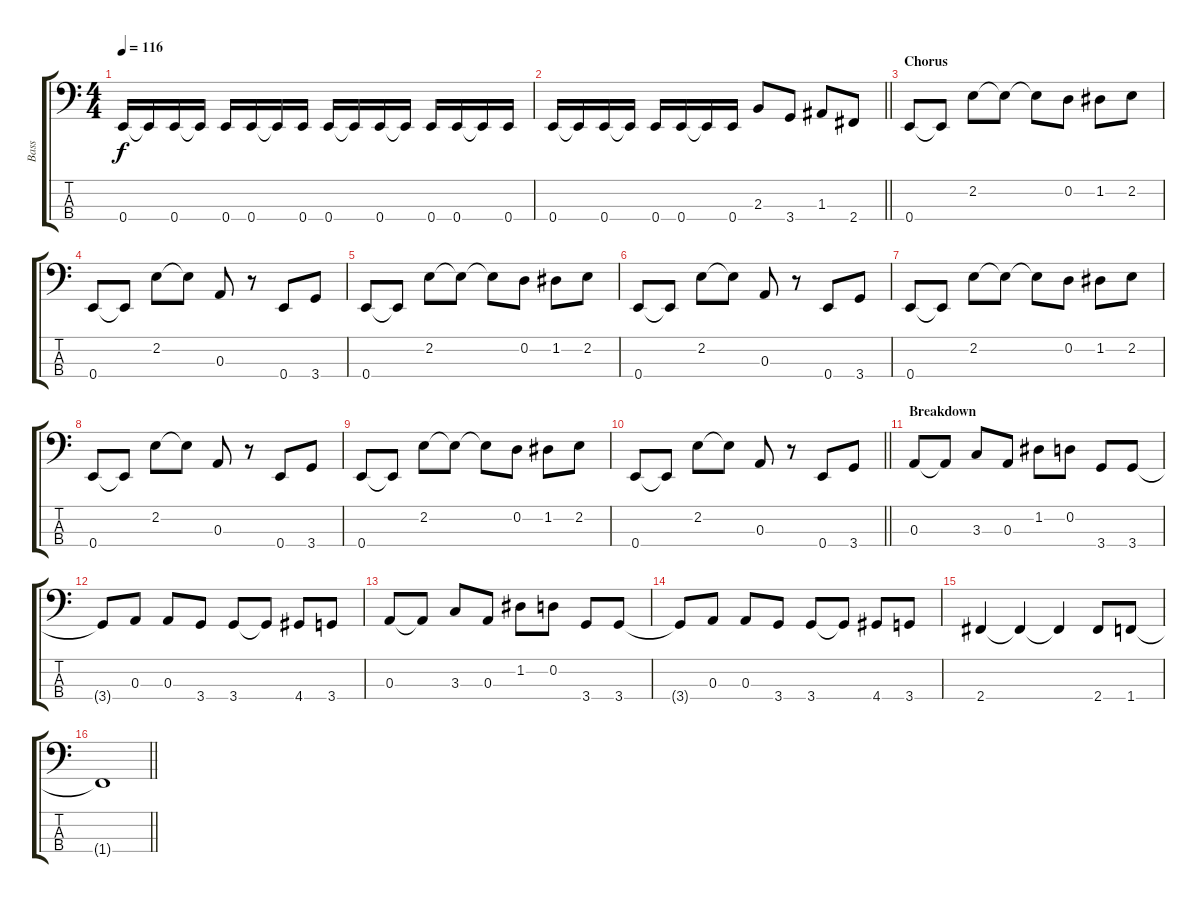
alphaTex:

\track ("Bass" "Bass") {instrument electricbassfinger}
\staff {score tabs}
\tuning (G2 D2 A1 E1) {hide}
\ts (4 4)
\tempo 116
\clef f4
\ks c
0.4.16{dy f} 0.4{t}.16 0.4.16 0.4{t}.16 0.4.16 0.4.16 0.4{t}.16 0.4.16 0.4.16 0.4{t}.16 0.4.16 0.4{t}.16 0.4.16 0.4.16 0.4{t}.16 0.4.16 |
\barLineRight lightlight
0.4.16 0.4{t}.16 0.4.16 0.4{t}.16 0.4.16 0.4.16 0.4{t}.16 0.4.16 2.3.8 3.4.8 1.3.8 2.4.8 |
\section ("" "Chorus")
0.4.8 0.4{t}.8 2.2.8 2.2{t}.8 2.2{t}.8 0.2.8 1.2.8 2.2.8 |
0.4.8 0.4{t}.8 2.2.8 2.2{t}.8 0.3.8 r.8 0.4.8 3.4.8 |
0.4.8 0.4{t}.8 2.2.8 2.2{t}.8 2.2{t}.8 0.2.8 1.2.8 2.2.8 |
0.4.8 0.4{t}.8 2.2.8 2.2{t}.8 0.3.8 r.8 0.4.8 3.4.8 |
0.4.8 0.4{t}.8 2.2.8 2.2{t}.8 2.2{t}.8 0.2.8 1.2.8 2.2.8 |
0.4.8 0.4{t}.8 2.2.8 2.2{t}.8 0.3.8 r.8 0.4.8 3.4.8 |
0.4.8 0.4{t}.8 2.2.8 2.2{t}.8 2.2{t}.8 0.2.8 1.2.8 2.2.8 |
\barLineRight lightlight
0.4.8 0.4{t}.8 2.2.8 2.2{t}.8 0.3.8 r.8 0.4.8 3.4.8 |
\section ("" "Breakdown")
0.3.8 0.3{t}.8 3.3.8 0.3.8 1.2.8 0.2.8 3.4.8 3.4.8 |
3.4{t}.8 0.3.8 0.3.8 3.4.8 3.4.8 3.4{t}.8 4.4.8 3.4.8 |
0.3.8 0.3{t}.8 3.3.8 0.3.8 1.2.8 0.2.8 3.4.8 3.4.8 |
3.4{t}.8 0.3.8 0.3.8 3.4.8 3.4.8 3.4{t}.8 4.4.8 3.4.8 |
2.4.4 2.4{t}.4 2.4{t}.4 2.4.8 1.4.8 |
\barLineRight lightlight
1.4{t}.1
